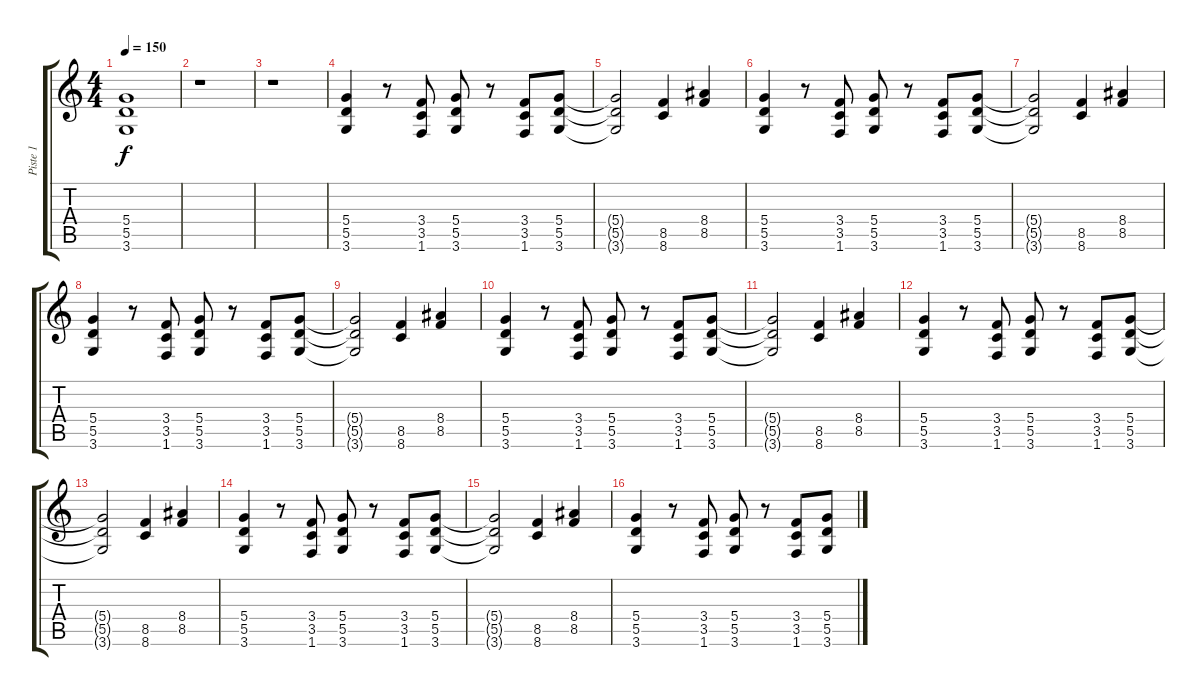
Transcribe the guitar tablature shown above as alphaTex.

\track ("Piste 1" "Piste 1") {instrument overdrivenguitar}
\staff {score tabs}
\tuning (E4 B3 G3 D3 A2 E2) {hide}
\ts (4 4)
\tempo 150
\clef g2
\ks c
(5.4{t} 5.5{t} 3.6{t}).1{dy f} |
r.1 |
r.1 |
(5.4 5.5 3.6).4 r.8 (3.4 3.5 1.6).8 (5.4 5.5 3.6).8 r.8 (3.4 3.5 1.6).8 (5.4 5.5 3.6).8 |
(5.4{t} 5.5{t} 3.6{t}).2 (8.5 8.6).4 (8.4 8.5).4 |
(5.4 5.5 3.6).4 r.8 (3.4 3.5 1.6).8 (5.4 5.5 3.6).8 r.8 (3.4 3.5 1.6).8 (5.4 5.5 3.6).8 |
(5.4{t} 5.5{t} 3.6{t}).2 (8.5 8.6).4 (8.4 8.5).4 |
(5.4 5.5 3.6).4 r.8 (3.4 3.5 1.6).8 (5.4 5.5 3.6).8 r.8 (3.4 3.5 1.6).8 (5.4 5.5 3.6).8 |
(5.4{t} 5.5{t} 3.6{t}).2 (8.5 8.6).4 (8.4 8.5).4 |
(5.4 5.5 3.6).4 r.8 (3.4 3.5 1.6).8 (5.4 5.5 3.6).8 r.8 (3.4 3.5 1.6).8 (5.4 5.5 3.6).8 |
(5.4{t} 5.5{t} 3.6{t}).2 (8.5 8.6).4 (8.4 8.5).4 |
(5.4 5.5 3.6).4 r.8 (3.4 3.5 1.6).8 (5.4 5.5 3.6).8 r.8 (3.4 3.5 1.6).8 (5.4 5.5 3.6).8 |
(5.4{t} 5.5{t} 3.6{t}).2 (8.5 8.6).4 (8.4 8.5).4 |
(5.4 5.5 3.6).4 r.8 (3.4 3.5 1.6).8 (5.4 5.5 3.6).8 r.8 (3.4 3.5 1.6).8 (5.4 5.5 3.6).8 |
(5.4{t} 5.5{t} 3.6{t}).2 (8.5 8.6).4 (8.4 8.5).4 |
(5.4 5.5 3.6).4 r.8 (3.4 3.5 1.6).8 (5.4 5.5 3.6).8 r.8 (3.4 3.5 1.6).8 (5.4 5.5 3.6).8
